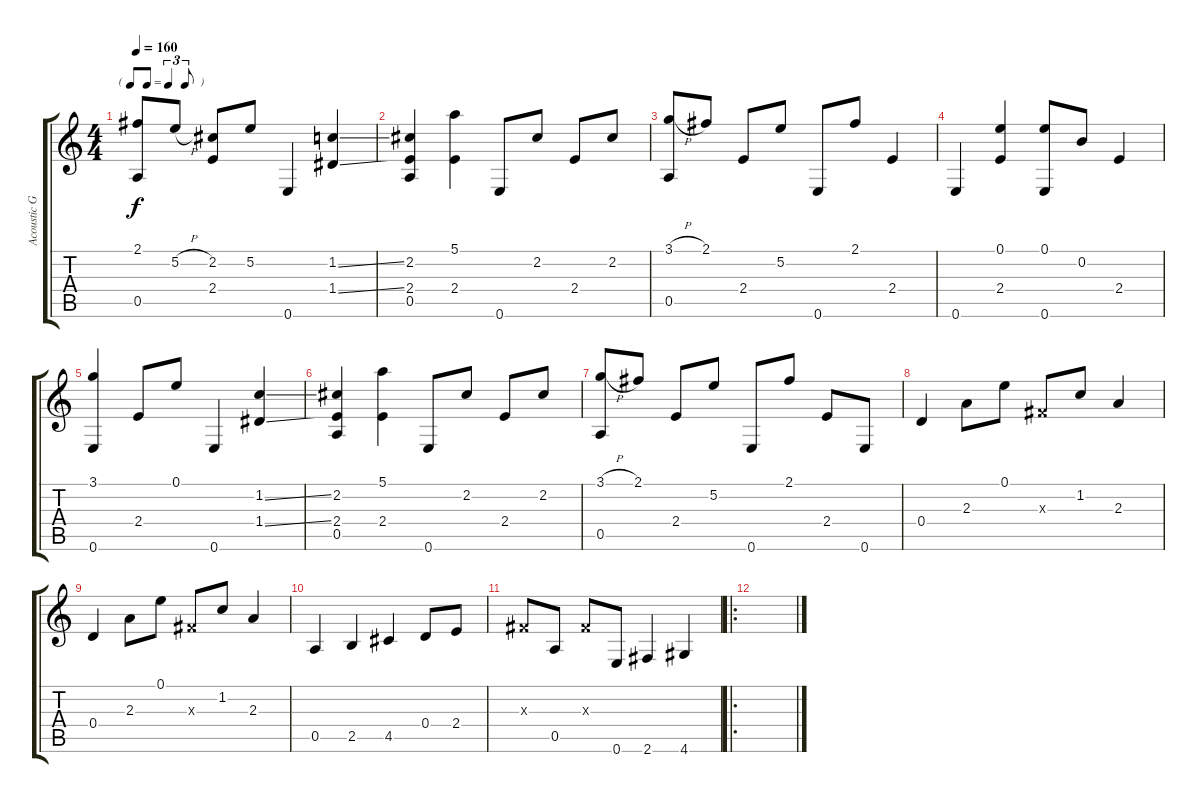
\track ("Acoustic Guitar" "Acoustic G") {instrument acousticguitarsteel}
\staff {score tabs}
\tuning (E4 B3 G3 D3 A2 E2) {hide}
\ts (4 4)
\tf triplet8th
\tempo 160
\clef g2
\ks c
(2.1 0.5).8{dy f} 5.2{h}.8 (2.2 2.4).8 5.2.8 0.6.4 (1.2{ss} 1.4{ss}).4 |
(2.2 2.4 0.5).4 (5.1 2.4).4 0.6.8 2.2.8 2.4.8 2.2.8 |
(3.1{h} 0.5).8 2.1.8 2.4.8 5.2.8 0.6.8 2.1.8 2.4.4 |
0.6.4 (0.1 2.4).4 (0.1 0.6).8 0.2.8 2.4.4 |
(3.1 0.6).4 2.4.8 0.1.8 0.6.4 (1.2{ss} 1.4{ss}).4 |
(2.2 2.4 0.5).4 (5.1 2.4).4 0.6.8 2.2.8 2.4.8 2.2.8 |
(3.1{h} 0.5).8 2.1.8 2.4.8 5.2.8 0.6.8 2.1.8 2.4.8 0.6.8 |
0.4.4 2.3.8 0.1.8 -1.3{x}.8 1.2.8 2.3.4 |
0.4.4 2.3.8 0.1.8 -1.3{x}.8 1.2.8 2.3.4 |
0.5.4 2.5.4 4.5.4 0.4.8 2.4.8 |
-1.3{x}.8 0.5.8 -1.3{x}.8 0.6.8 2.6.4 4.6.4 |
\ro
